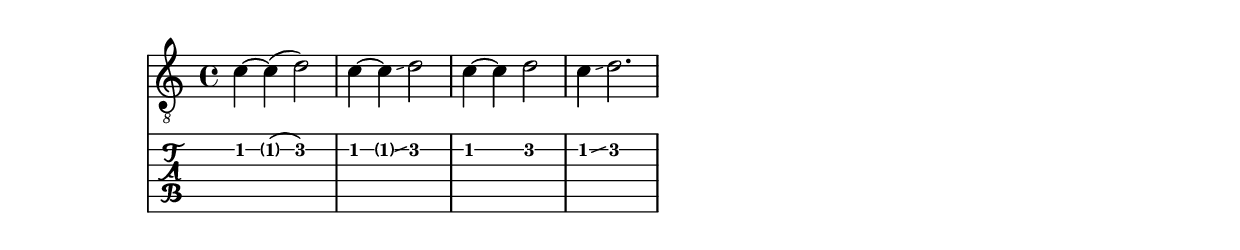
\version "2.13.42"

\header {
  texidoc = "
If a slur or a glissando follows a tie, the
corresponding fret number is displayed in parentheses.
"
}

music = {
  c'4 ~ c'4 ( d'2 ) |
  c'4 ~ c'4 \glissando d'2 |
  c'4 ~ c'4 d'2 |
  c'4 \glissando d'2. |
}

\score {
  <<
    \new Staff {
      \new Voice {
        \clef "G_8"
        \music
      }
    }
    \new TabStaff {
      \new TabVoice {
        \music
      }
    }
  >>
}
